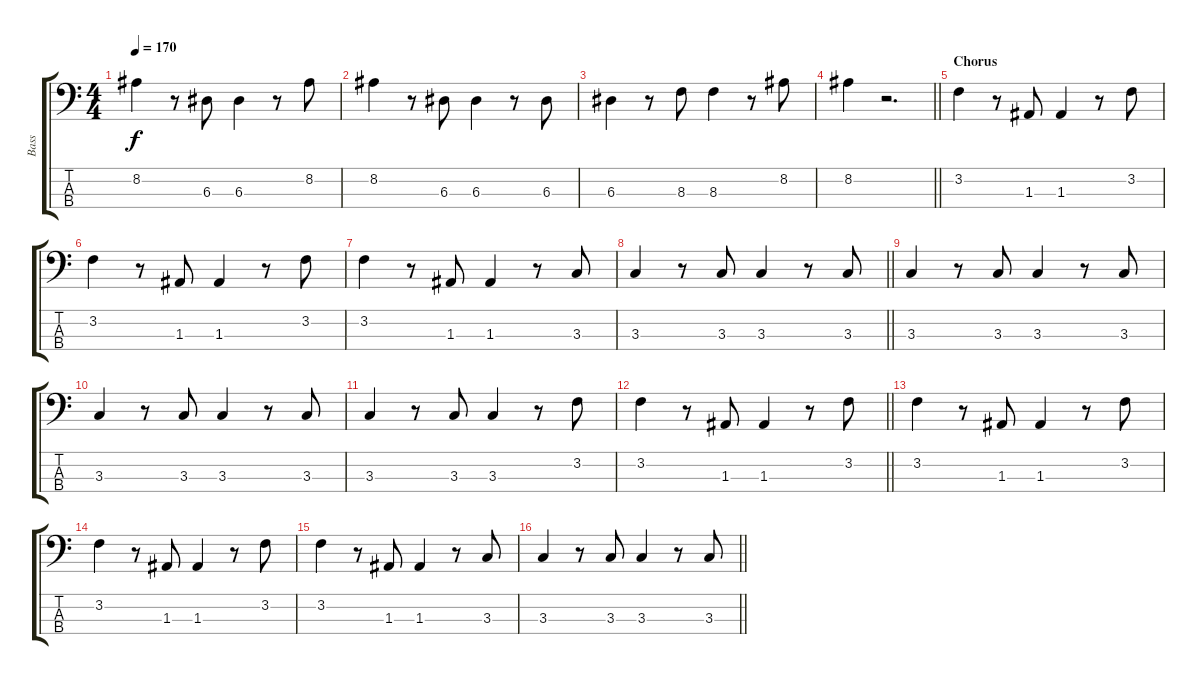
\track ("Bass" "Bass") {instrument electricbassfinger}
\staff {score tabs}
\tuning (G2 D2 A1 E1) {hide}
\ts (4 4)
\tempo 170
\clef f4
\ks c
8.2.4{dy f} r.8 6.3.8 6.3.4 r.8 8.2.8 |
8.2.4 r.8 6.3.8 6.3.4 r.8 6.3.8 |
6.3.4 r.8 8.3.8 8.3.4 r.8 8.2.8 |
\barLineRight lightlight
8.2.4 r.2{d} |
\section ("" "Chorus ")
3.2.4 r.8 1.3.8 1.3.4 r.8 3.2.8 |
3.2.4 r.8 1.3.8 1.3.4 r.8 3.2.8 |
3.2.4 r.8 1.3.8 1.3.4 r.8 3.3.8 |
\barLineRight lightlight
3.3.4 r.8 3.3.8 3.3.4 r.8 3.3.8 |
3.3.4 r.8 3.3.8 3.3.4 r.8 3.3.8 |
3.3.4 r.8 3.3.8 3.3.4 r.8 3.3.8 |
3.3.4 r.8 3.3.8 3.3.4 r.8 3.2.8 |
\barLineRight lightlight
3.2.4 r.8 1.3.8 1.3.4 r.8 3.2.8 |
3.2.4 r.8 1.3.8 1.3.4 r.8 3.2.8 |
3.2.4 r.8 1.3.8 1.3.4 r.8 3.2.8 |
3.2.4 r.8 1.3.8 1.3.4 r.8 3.3.8 |
\barLineRight lightlight
3.3.4 r.8 3.3.8 3.3.4 r.8 3.3.8
